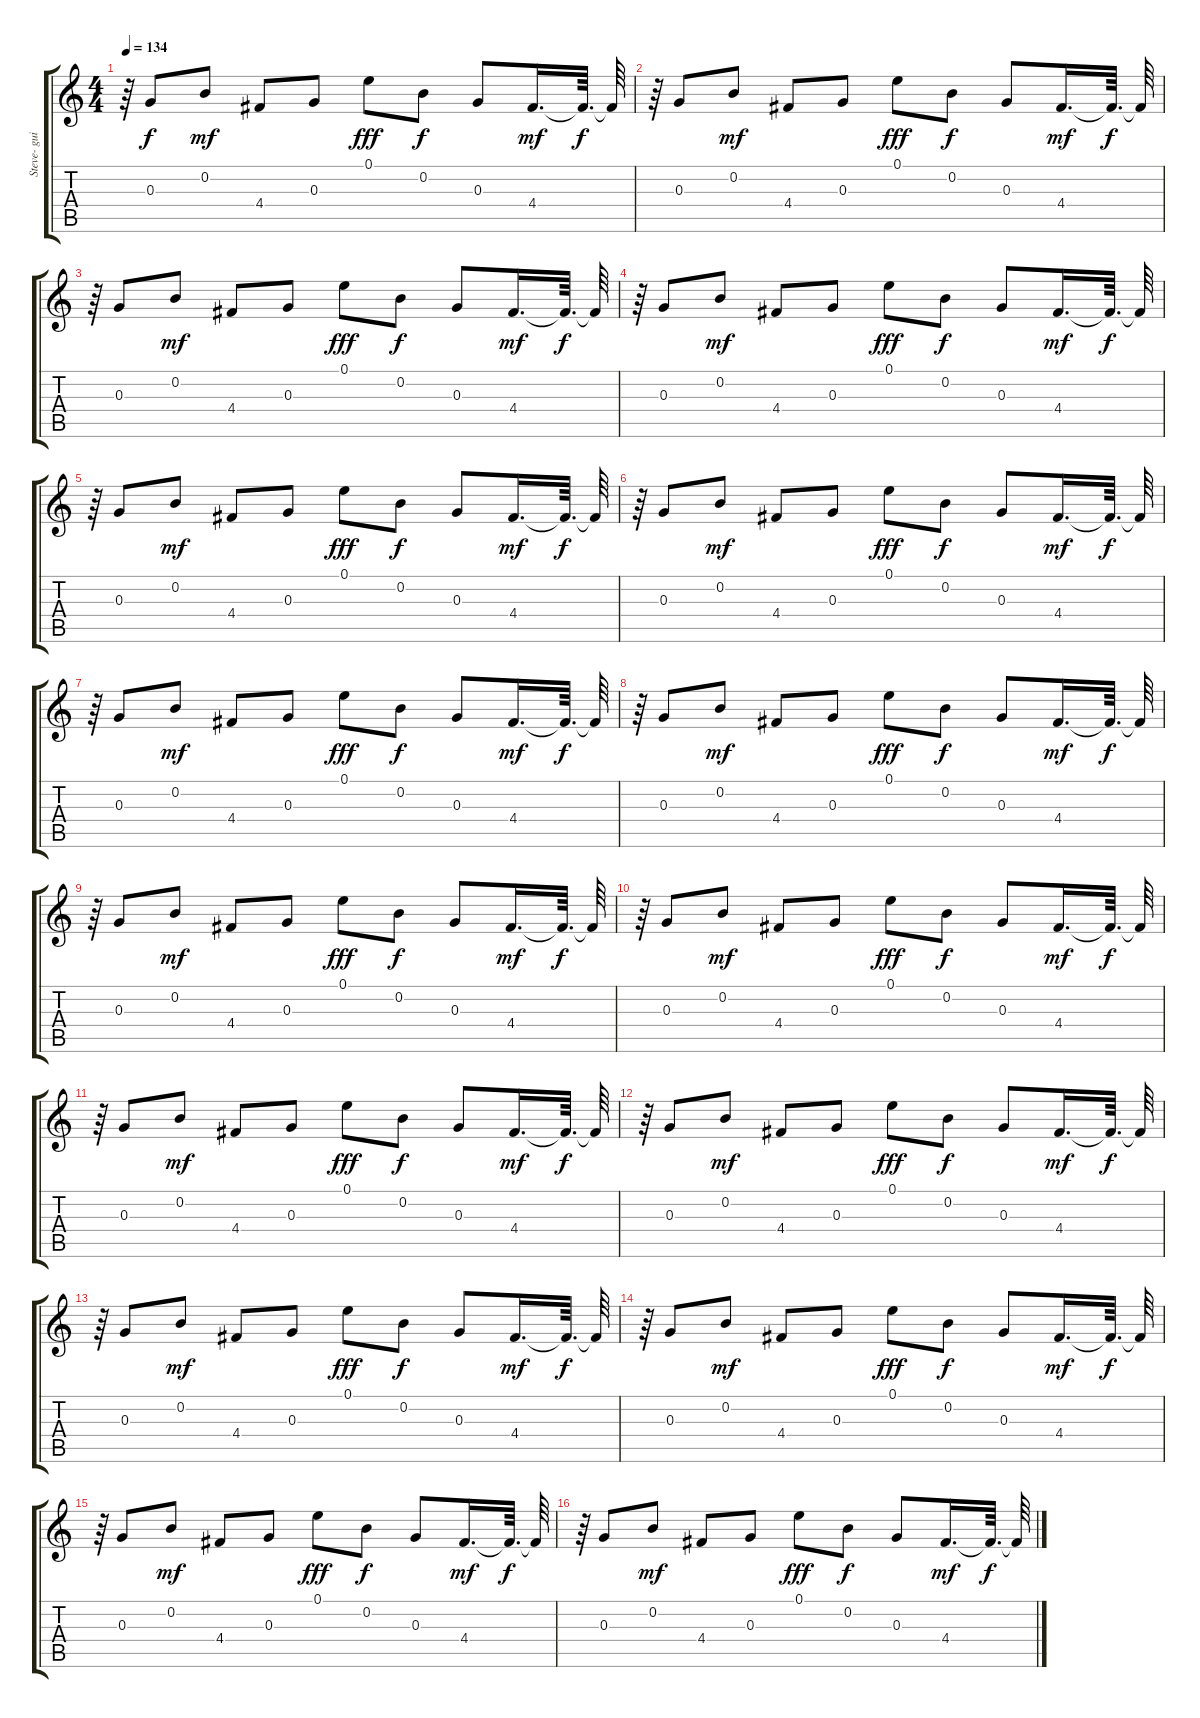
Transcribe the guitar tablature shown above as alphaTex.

\track ("Steve- guitarechoes" "Steve- gui") {instrument electricbasspick}
\staff {score tabs}
\tuning (E4 B3 G3 D3 A2 E2) {hide}
\ts (4 4)
\tempo 134
\clef g2
\ks c
r.64{dy f} 0.3.8 0.2.8{dy mf} 4.4.8 0.3.8 0.1.8{dy fff} 0.2.8{dy f} 0.3.8 4.4.16{d dy mf} 4.4{t}.64{d dy f} 4.4{t}.64 |
r.64 0.3.8 0.2.8{dy mf} 4.4.8 0.3.8 0.1.8{dy fff} 0.2.8{dy f} 0.3.8 4.4.16{d dy mf} 4.4{t}.64{d dy f} 4.4{t}.64 |
r.64 0.3.8 0.2.8{dy mf} 4.4.8 0.3.8 0.1.8{dy fff} 0.2.8{dy f} 0.3.8 4.4.16{d dy mf} 4.4{t}.64{d dy f} 4.4{t}.64 |
r.64 0.3.8 0.2.8{dy mf} 4.4.8 0.3.8 0.1.8{dy fff} 0.2.8{dy f} 0.3.8 4.4.16{d dy mf} 4.4{t}.64{d dy f} 4.4{t}.64 |
r.64 0.3.8 0.2.8{dy mf} 4.4.8 0.3.8 0.1.8{dy fff} 0.2.8{dy f} 0.3.8 4.4.16{d dy mf} 4.4{t}.64{d dy f} 4.4{t}.64 |
r.64 0.3.8 0.2.8{dy mf} 4.4.8 0.3.8 0.1.8{dy fff} 0.2.8{dy f} 0.3.8 4.4.16{d dy mf} 4.4{t}.64{d dy f} 4.4{t}.64 |
r.64 0.3.8 0.2.8{dy mf} 4.4.8 0.3.8 0.1.8{dy fff} 0.2.8{dy f} 0.3.8 4.4.16{d dy mf} 4.4{t}.64{d dy f} 4.4{t}.64 |
r.64 0.3.8 0.2.8{dy mf} 4.4.8 0.3.8 0.1.8{dy fff} 0.2.8{dy f} 0.3.8 4.4.16{d dy mf} 4.4{t}.64{d dy f} 4.4{t}.64 |
r.64 0.3.8 0.2.8{dy mf} 4.4.8 0.3.8 0.1.8{dy fff} 0.2.8{dy f} 0.3.8 4.4.16{d dy mf} 4.4{t}.64{d dy f} 4.4{t}.64 |
r.64 0.3.8 0.2.8{dy mf} 4.4.8 0.3.8 0.1.8{dy fff} 0.2.8{dy f} 0.3.8 4.4.16{d dy mf} 4.4{t}.64{d dy f} 4.4{t}.64 |
r.64 0.3.8 0.2.8{dy mf} 4.4.8 0.3.8 0.1.8{dy fff} 0.2.8{dy f} 0.3.8 4.4.16{d dy mf} 4.4{t}.64{d dy f} 4.4{t}.64 |
r.64 0.3.8 0.2.8{dy mf} 4.4.8 0.3.8 0.1.8{dy fff} 0.2.8{dy f} 0.3.8 4.4.16{d dy mf} 4.4{t}.64{d dy f} 4.4{t}.64 |
r.64 0.3.8 0.2.8{dy mf} 4.4.8 0.3.8 0.1.8{dy fff} 0.2.8{dy f} 0.3.8 4.4.16{d dy mf} 4.4{t}.64{d dy f} 4.4{t}.64 |
r.64 0.3.8 0.2.8{dy mf} 4.4.8 0.3.8 0.1.8{dy fff} 0.2.8{dy f} 0.3.8 4.4.16{d dy mf} 4.4{t}.64{d dy f} 4.4{t}.64 |
r.64 0.3.8 0.2.8{dy mf} 4.4.8 0.3.8 0.1.8{dy fff} 0.2.8{dy f} 0.3.8 4.4.16{d dy mf} 4.4{t}.64{d dy f} 4.4{t}.64 |
r.64 0.3.8 0.2.8{dy mf} 4.4.8 0.3.8 0.1.8{dy fff} 0.2.8{dy f} 0.3.8 4.4.16{d dy mf} 4.4{t}.64{d dy f} 4.4{t}.64
